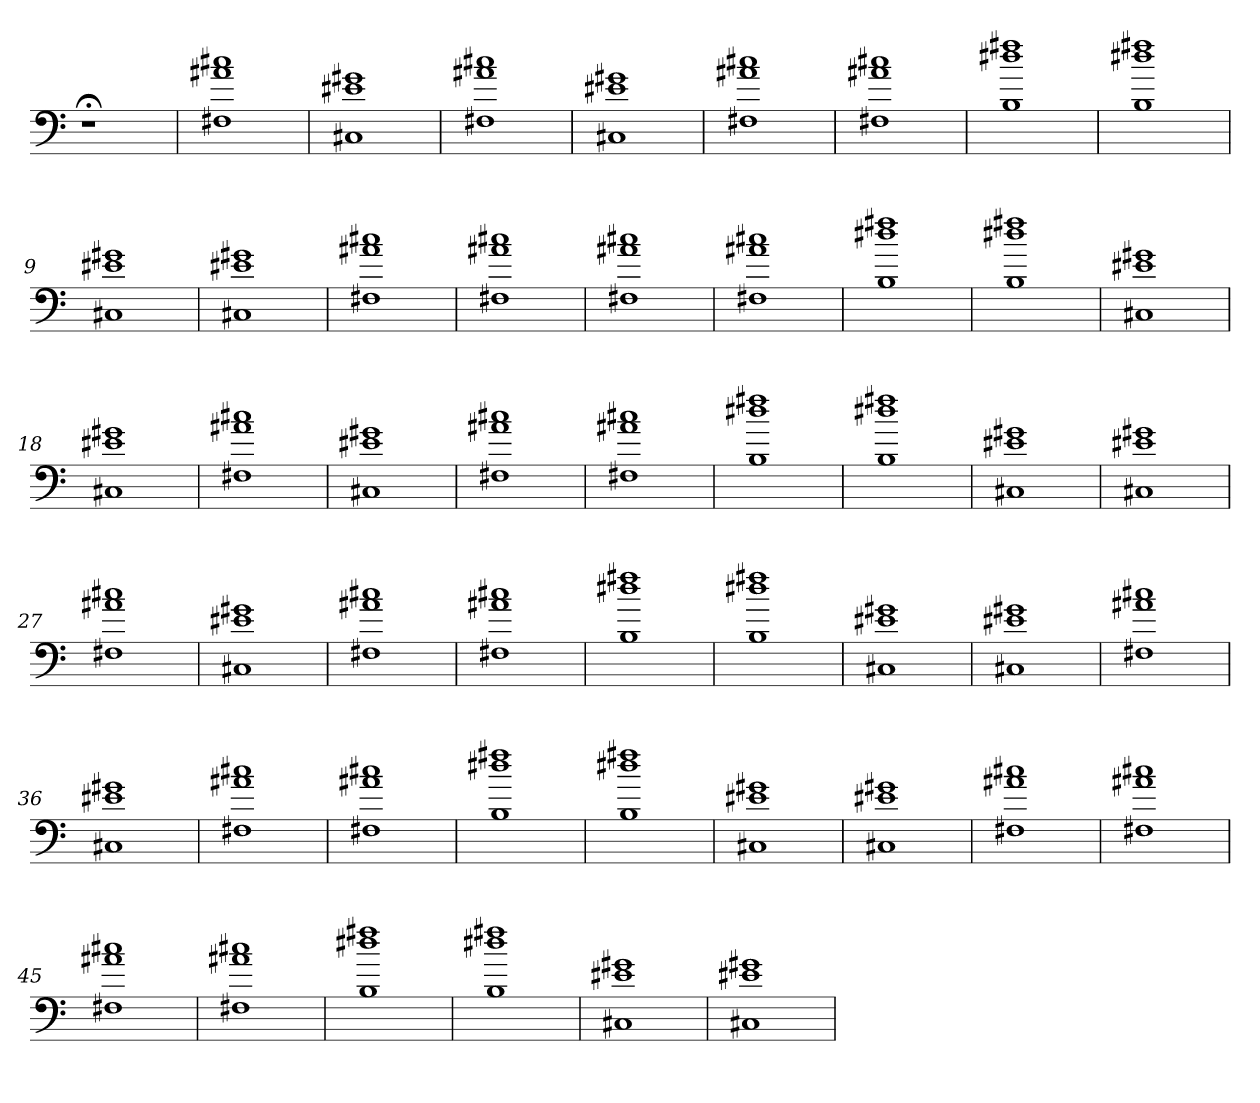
**kern
*part1
*staff1
=
1r;<
=1
1F#X 1a#X 1cc#X
=2
1C#X 1e#X 1g#X
=3
1F#X 1a#X 1cc#X
=4
1C#X 1e#X 1g#X
=5
1F#X 1a#X 1cc#X
=6
1F#X 1a#X 1cc#X
=7
1B 1dd#X 1ff#X
=8
1B 1dd#X 1ff#X
=9
1C#X 1e#X 1g#X
=10
1C#X 1e#X 1g#X
=11
1F#X 1a#X 1cc#X
=12
1F#X 1a#X 1cc#X
=13
1F#X 1a#X 1cc#X
=14
1F#X 1a#X 1cc#X
=15
1B 1dd#X 1ff#X
=16
1B 1dd#X 1ff#X
=17
1C#X 1e#X 1g#X
=18
1C#X 1e#X 1g#X
=19
1F#X 1a#X 1cc#X
=20
1C#X 1e#X 1g#X
=21
1F#X 1a#X 1cc#X
=22
1F#X 1a#X 1cc#X
=23
1B 1dd#X 1ff#X
=24
1B 1dd#X 1ff#X
=25
1C#X 1e#X 1g#X
=26
1C#X 1e#X 1g#X
=27
1F#X 1a#X 1cc#X
=28
1C#X 1e#X 1g#X
=29
1F#X 1a#X 1cc#X
=30
1F#X 1a#X 1cc#X
=31
1B 1dd#X 1ff#X
=32
1B 1dd#X 1ff#X
=33
1C#X 1e#X 1g#X
=34
1C#X 1e#X 1g#X
=35
1F#X 1a#X 1cc#X
=36
1C#X 1e#X 1g#X
=37
1F#X 1a#X 1cc#X
=38
1F#X 1a#X 1cc#X
=39
1B 1dd#X 1ff#X
=40
1B 1dd#X 1ff#X
=41
1C#X 1e#X 1g#X
=42
1C#X 1e#X 1g#X
=43
1F#X 1a#X 1cc#X
=44
1F#X 1a#X 1cc#X
=45
1F#X 1a#X 1cc#X
=46
1F#X 1a#X 1cc#X
=47
1B 1dd#X 1ff#X
=48
1B 1dd#X 1ff#X
=49
1C#X 1e#X 1g#X
=50
1C#X 1e#X 1g#X
=
*-
